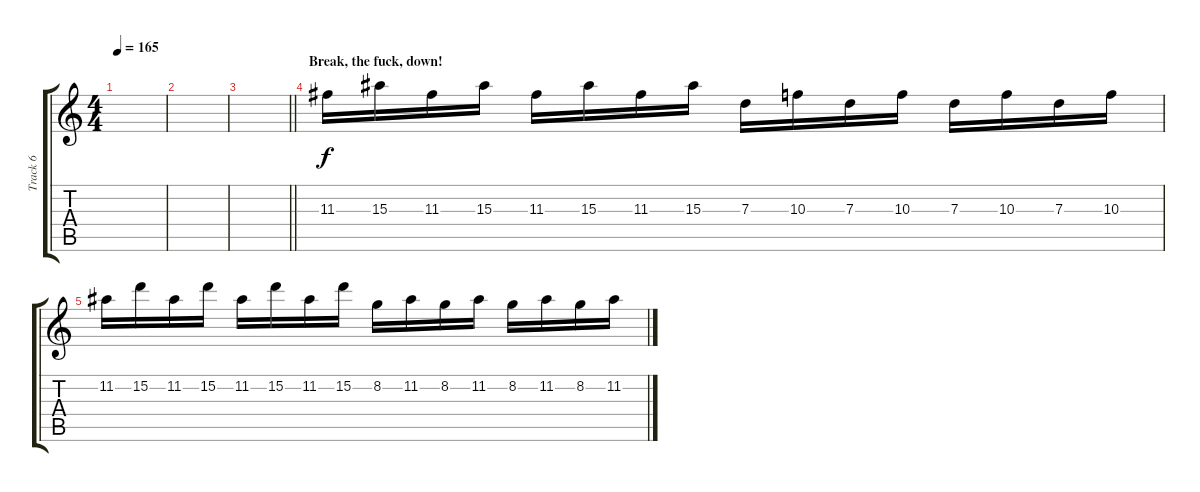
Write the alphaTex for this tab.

\track ("Track 6" "Track 6") {instrument distortionguitar}
\staff {score tabs}
\tuning (E4 B3 G3 D3 A2 E2) {hide}
\ts (4 4)
\tempo 165
\clef g2
\ks c
|
|
\barLineRight lightlight
|
\section ("" "Break, the fuck, down!")
11.3.16 15.3.16 11.3.16 15.3.16 11.3.16 15.3.16 11.3.16 15.3.16 7.3.16 10.3.16 7.3.16 10.3.16 7.3.16 10.3.16 7.3.16 10.3.16 |
11.2.16 15.2.16 11.2.16 15.2.16 11.2.16 15.2.16 11.2.16 15.2.16 8.2.16 11.2.16 8.2.16 11.2.16 8.2.16 11.2.16 8.2.16 11.2.16
